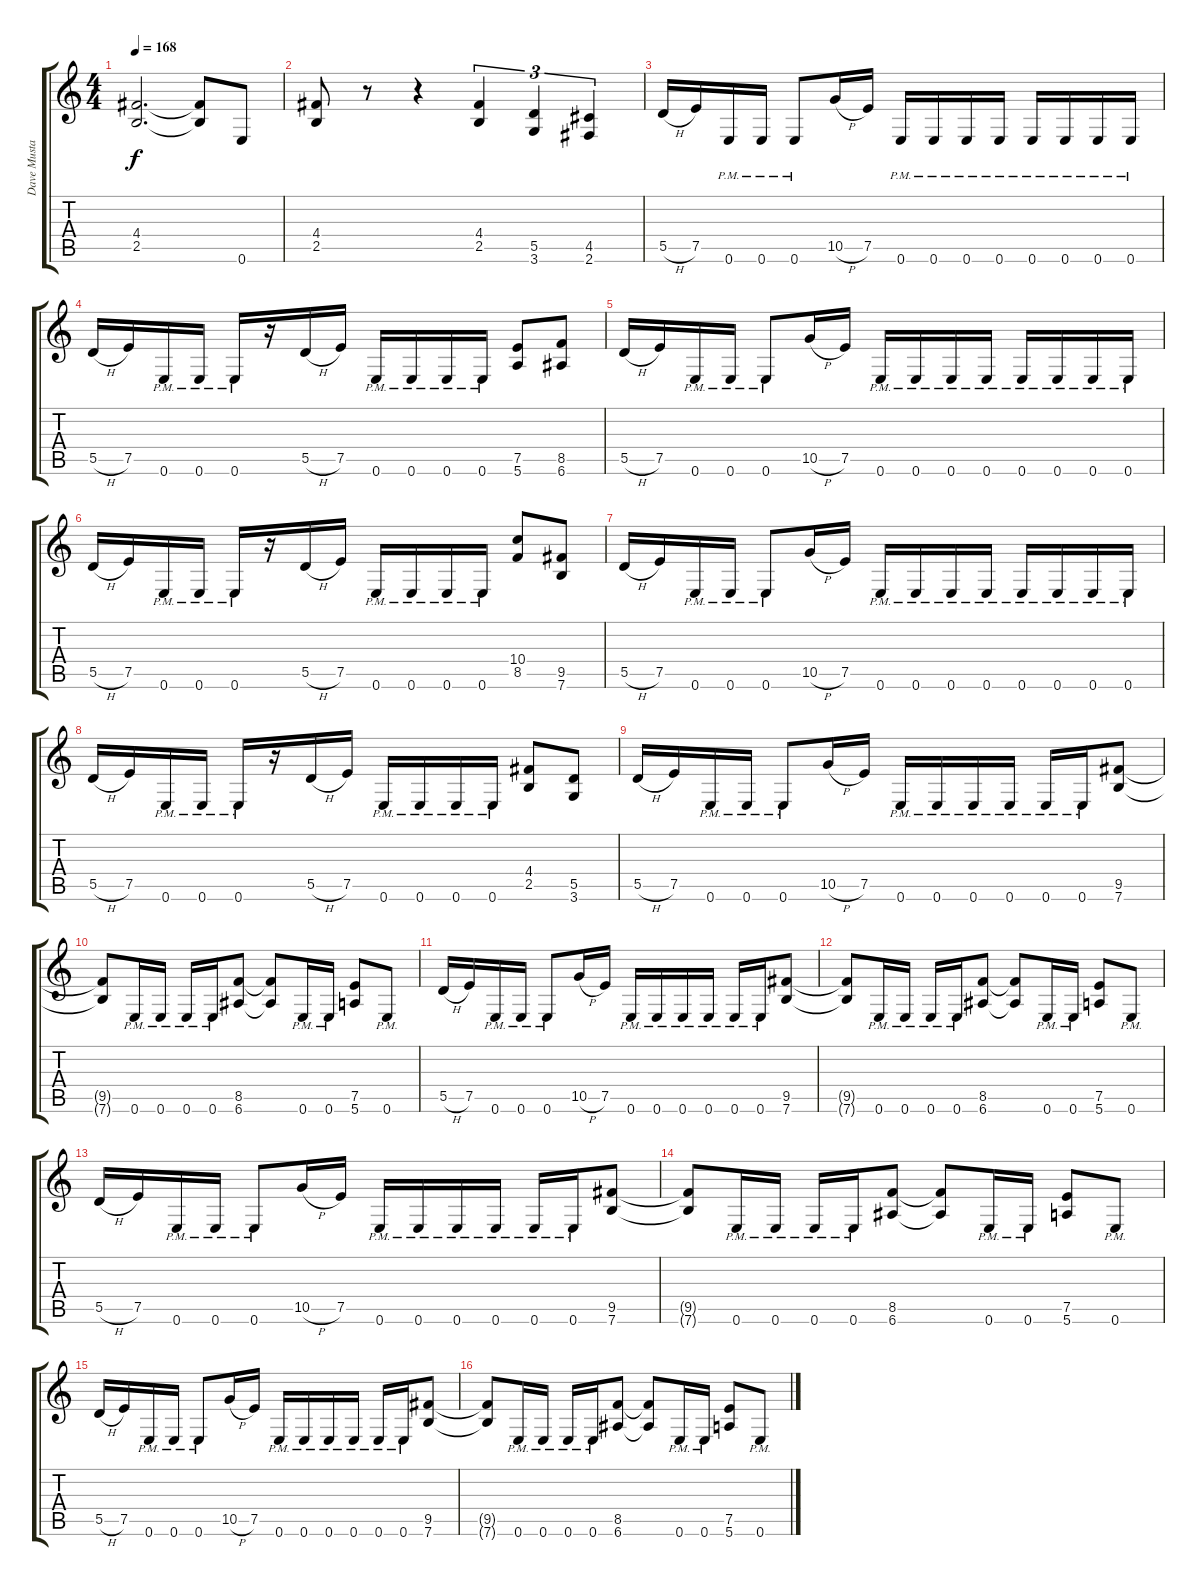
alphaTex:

\track ("Dave Mustaine" "Dave Musta") {instrument distortionguitar}
\staff {score tabs}
\tuning (E4 B3 G3 D3 A2 E2) {hide}
\ts (4 4)
\tempo 168
\clef g2
\ks c
(4.4 2.5).2{d dy f} (4.4{t} 2.5{t}).8 0.6.8 |
(4.4 2.5).8 r.8 r.4 (4.4 2.5).4{tu (3 2)} (5.5 3.6).4{tu (3 2)} (4.5 2.6).4{tu (3 2)} |
5.5{h}.16 7.5.16 0.6{pm}.16 0.6{pm}.16 0.6{pm}.8 10.5{h}.16 7.5.16 0.6{pm}.16 0.6{pm}.16 0.6{pm}.16 0.6{pm}.16 0.6{pm}.16 0.6{pm}.16 0.6{pm}.16 0.6{pm}.16 |
5.5{h}.16 7.5.16 0.6{pm}.16 0.6{pm}.16 0.6{pm}.16 r.16 5.5{h}.16 7.5.16 0.6{pm}.16 0.6{pm}.16 0.6{pm}.16 0.6{pm}.16 (7.5 5.6).8 (8.5 6.6).8 |
5.5{h}.16 7.5.16 0.6{pm}.16 0.6{pm}.16 0.6{pm}.8 10.5{h}.16 7.5.16 0.6{pm}.16 0.6{pm}.16 0.6{pm}.16 0.6{pm}.16 0.6{pm}.16 0.6{pm}.16 0.6{pm}.16 0.6{pm}.16 |
5.5{h}.16 7.5.16 0.6{pm}.16 0.6{pm}.16 0.6{pm}.16 r.16 5.5{h}.16 7.5.16 0.6{pm}.16 0.6{pm}.16 0.6{pm}.16 0.6{pm}.16 (10.4 8.5).8 (9.5 7.6).8 |
5.5{h}.16 7.5.16 0.6{pm}.16 0.6{pm}.16 0.6{pm}.8 10.5{h}.16 7.5.16 0.6{pm}.16 0.6{pm}.16 0.6{pm}.16 0.6{pm}.16 0.6{pm}.16 0.6{pm}.16 0.6{pm}.16 0.6{pm}.16 |
5.5{h}.16 7.5.16 0.6{pm}.16 0.6{pm}.16 0.6{pm}.16 r.16 5.5{h}.16 7.5.16 0.6{pm}.16 0.6{pm}.16 0.6{pm}.16 0.6{pm}.16 (4.4 2.5).8 (5.5 3.6).8 |
5.5{h}.16 7.5.16 0.6{pm}.16 0.6{pm}.16 0.6{pm}.8 10.5{h}.16 7.5.16 0.6{pm}.16 0.6{pm}.16 0.6{pm}.16 0.6{pm}.16 0.6{pm}.16 0.6{pm}.16 (9.5 7.6).8 |
(9.5{t} 7.6{t}).8 0.6{pm}.16 0.6{pm}.16 0.6{pm}.16 0.6{pm}.16 (8.5 6.6).8 (8.5{t} 6.6{t}).8 0.6{pm}.16 0.6{pm}.16 (7.5 5.6).8 0.6{pm}.8 |
5.5{h}.16 7.5.16 0.6{pm}.16 0.6{pm}.16 0.6{pm}.8 10.5{h}.16 7.5.16 0.6{pm}.16 0.6{pm}.16 0.6{pm}.16 0.6{pm}.16 0.6{pm}.16 0.6{pm}.16 (9.5 7.6).8 |
(9.5{t} 7.6{t}).8 0.6{pm}.16 0.6{pm}.16 0.6{pm}.16 0.6{pm}.16 (8.5 6.6).8 (8.5{t} 6.6{t}).8 0.6{pm}.16 0.6{pm}.16 (7.5 5.6).8 0.6{pm}.8 |
5.5{h}.16 7.5.16 0.6{pm}.16 0.6{pm}.16 0.6{pm}.8 10.5{h}.16 7.5.16 0.6{pm}.16 0.6{pm}.16 0.6{pm}.16 0.6{pm}.16 0.6{pm}.16 0.6{pm}.16 (9.5 7.6).8 |
(9.5{t} 7.6{t}).8 0.6{pm}.16 0.6{pm}.16 0.6{pm}.16 0.6{pm}.16 (8.5 6.6).8 (8.5{t} 6.6{t}).8 0.6{pm}.16 0.6{pm}.16 (7.5 5.6).8 0.6{pm}.8 |
5.5{h}.16 7.5.16 0.6{pm}.16 0.6{pm}.16 0.6{pm}.8 10.5{h}.16 7.5.16 0.6{pm}.16 0.6{pm}.16 0.6{pm}.16 0.6{pm}.16 0.6{pm}.16 0.6{pm}.16 (9.5 7.6).8 |
(9.5{t} 7.6{t}).8 0.6{pm}.16 0.6{pm}.16 0.6{pm}.16 0.6{pm}.16 (8.5 6.6).8 (8.5{t} 6.6{t}).8 0.6{pm}.16 0.6{pm}.16 (7.5 5.6).8 0.6{pm}.8
